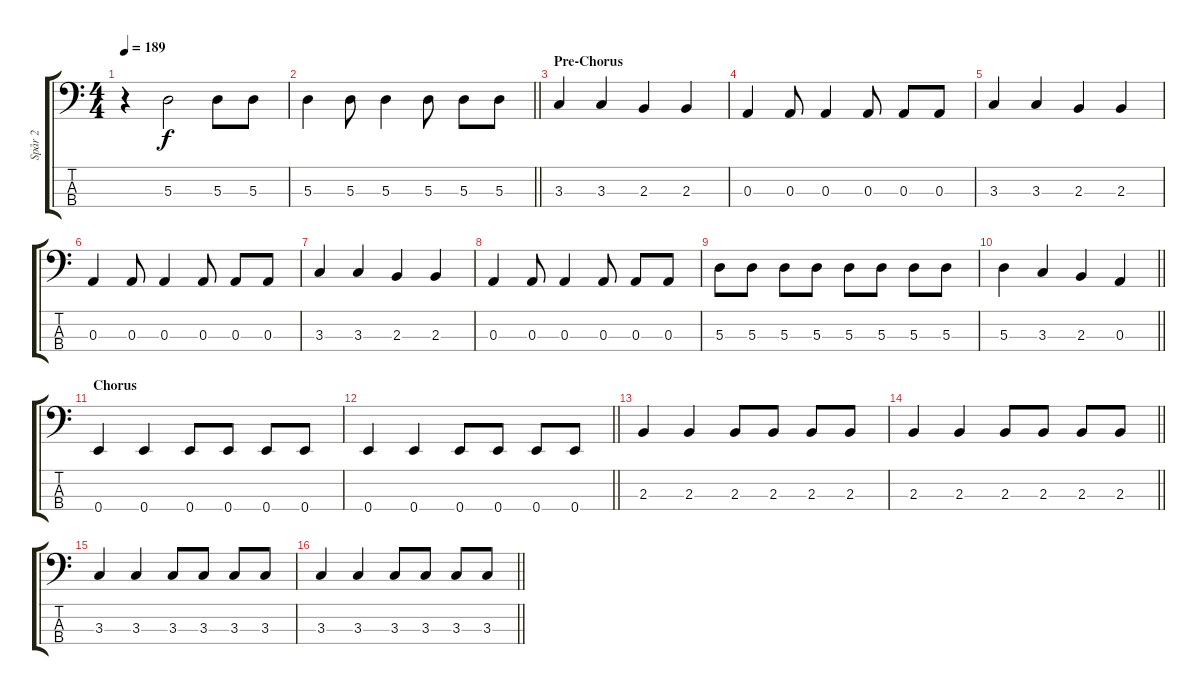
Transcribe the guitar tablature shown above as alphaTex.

\track ("Spår 2" "Spår 2") {instrument electricbasspick}
\staff {score tabs}
\tuning (G2 D2 A1 E1) {hide}
\ts (4 4)
\tempo 189
\clef f4
\ks c
r.4{dy f} 5.3.2 5.3.8 5.3.8 |
\barLineRight lightlight
5.3.4 5.3.8 5.3.4 5.3.8 5.3.8 5.3.8 |
\section ("" "Pre-Chorus")
3.3.4 3.3.4 2.3.4 2.3.4 |
0.3.4 0.3.8 0.3.4 0.3.8 0.3.8 0.3.8 |
3.3.4 3.3.4 2.3.4 2.3.4 |
0.3.4 0.3.8 0.3.4 0.3.8 0.3.8 0.3.8 |
3.3.4 3.3.4 2.3.4 2.3.4 |
0.3.4 0.3.8 0.3.4 0.3.8 0.3.8 0.3.8 |
5.3.8 5.3.8 5.3.8 5.3.8 5.3.8 5.3.8 5.3.8 5.3.8 |
\barLineRight lightlight
5.3.4 3.3.4 2.3.4 0.3.4 |
\section ("" "Chorus")
0.4.4 0.4.4 0.4.8 0.4.8 0.4.8 0.4.8 |
\barLineRight lightlight
0.4.4 0.4.4 0.4.8 0.4.8 0.4.8 0.4.8 |
2.3.4 2.3.4 2.3.8 2.3.8 2.3.8 2.3.8 |
\barLineRight lightlight
2.3.4 2.3.4 2.3.8 2.3.8 2.3.8 2.3.8 |
3.3.4 3.3.4 3.3.8 3.3.8 3.3.8 3.3.8 |
\barLineRight lightlight
3.3.4 3.3.4 3.3.8 3.3.8 3.3.8 3.3.8
